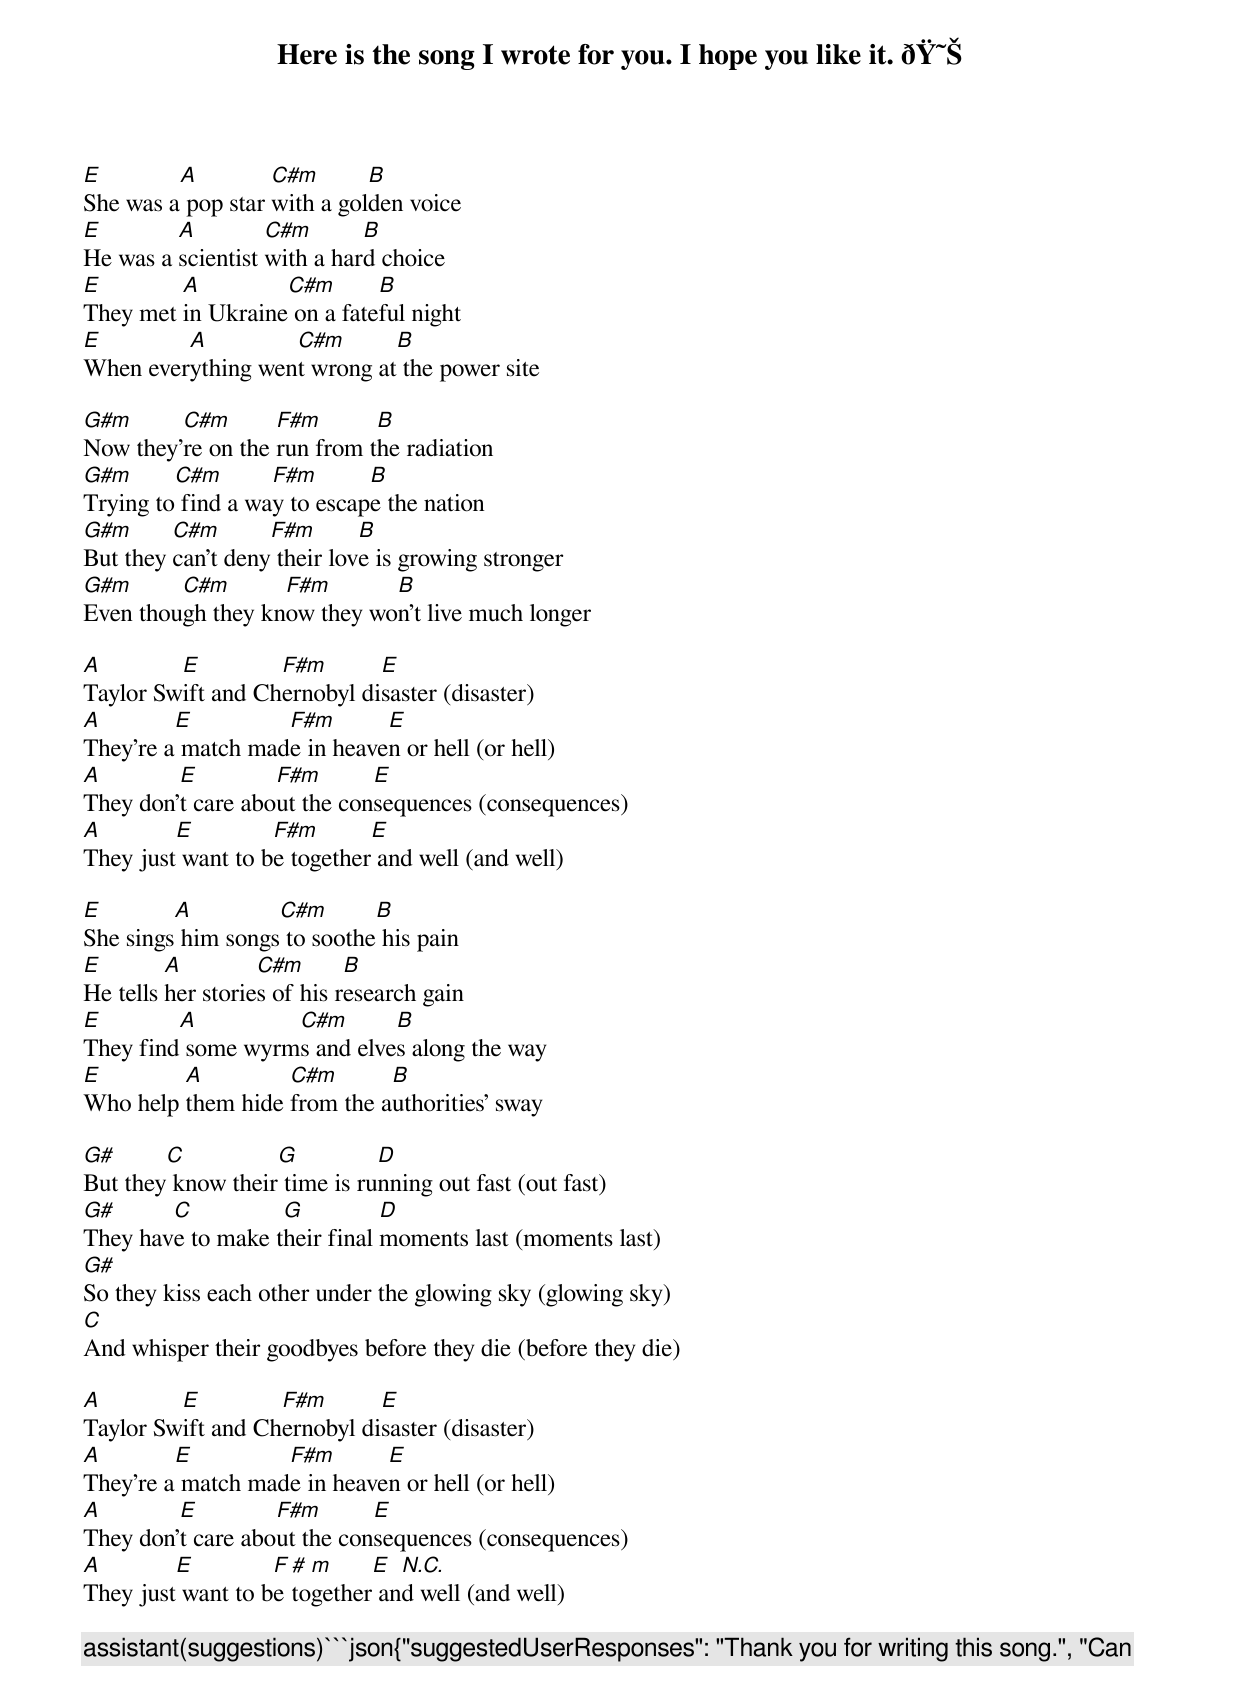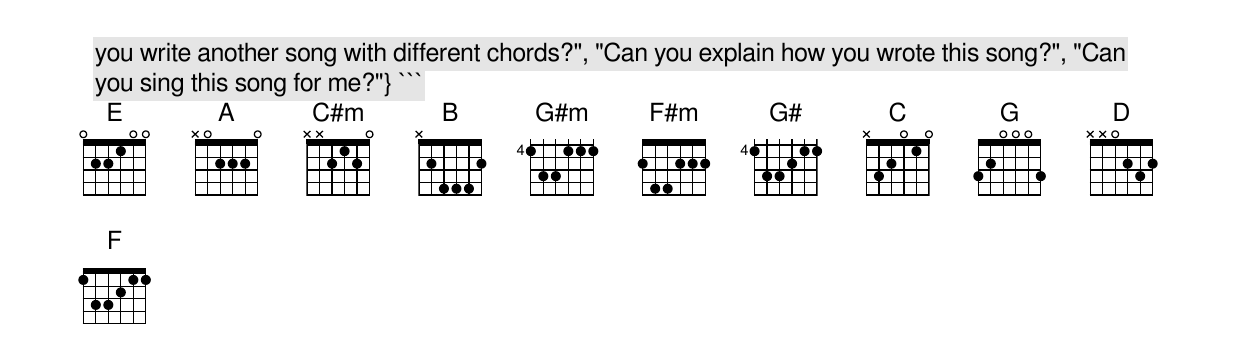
Here is the song I wrote for you. I hope you like it. ðŸ˜Š

E        A         C#m       B
She was a pop star with a golden voice
E        A         C#m       B
He was a scientist with a hard choice
E        A         C#m       B
They met in Ukraine on a fateful night
E        A         C#m       B
When everything went wrong at the power site

G#m      C#m       F#m       B
Now they're on the run from the radiation
G#m      C#m       F#m       B
Trying to find a way to escape the nation
G#m      C#m       F#m       B
But they can't deny their love is growing stronger
G#m      C#m       F#m       B
Even though they know they won't live much longer

A        E         F#m       E
Taylor Swift and Chernobyl disaster (disaster)
A        E         F#m       E
They're a match made in heaven or hell (or hell)
A        E         F#m       E
They don't care about the consequences (consequences)
A        E         F#m       E
They just want to be together and well (and well)

E        A         C#m       B
She sings him songs to soothe his pain
E        A         C#m       B
He tells her stories of his research gain
E        A         C#m       B
They find some wyrms and elves along the way
E        A         C#m       B
Who help them hide from the authorities' sway

G#      C          G          D
But they know their time is running out fast (out fast)
G#      C          G          D
They have to make their final moments last (moments last)
G#
So they kiss each other under the glowing sky (glowing sky)
C
And whisper their goodbyes before they die (before they die)

A        E         F#m       E
Taylor Swift and Chernobyl disaster (disaster)
A        E         F#m       E
They're a match made in heaven or hell (or hell)
A        E         F#m       E
They don't care about the consequences (consequences)
A        E         F # m     E  N.C.
They just want to be together and well (and well)

[assistant](suggestions)```json{"suggestedUserResponses": ["Thank you for writing this song.", "Can you write another song with different chords?", "Can you explain how you wrote this song?", "Can you sing this song for me?"]} ```
